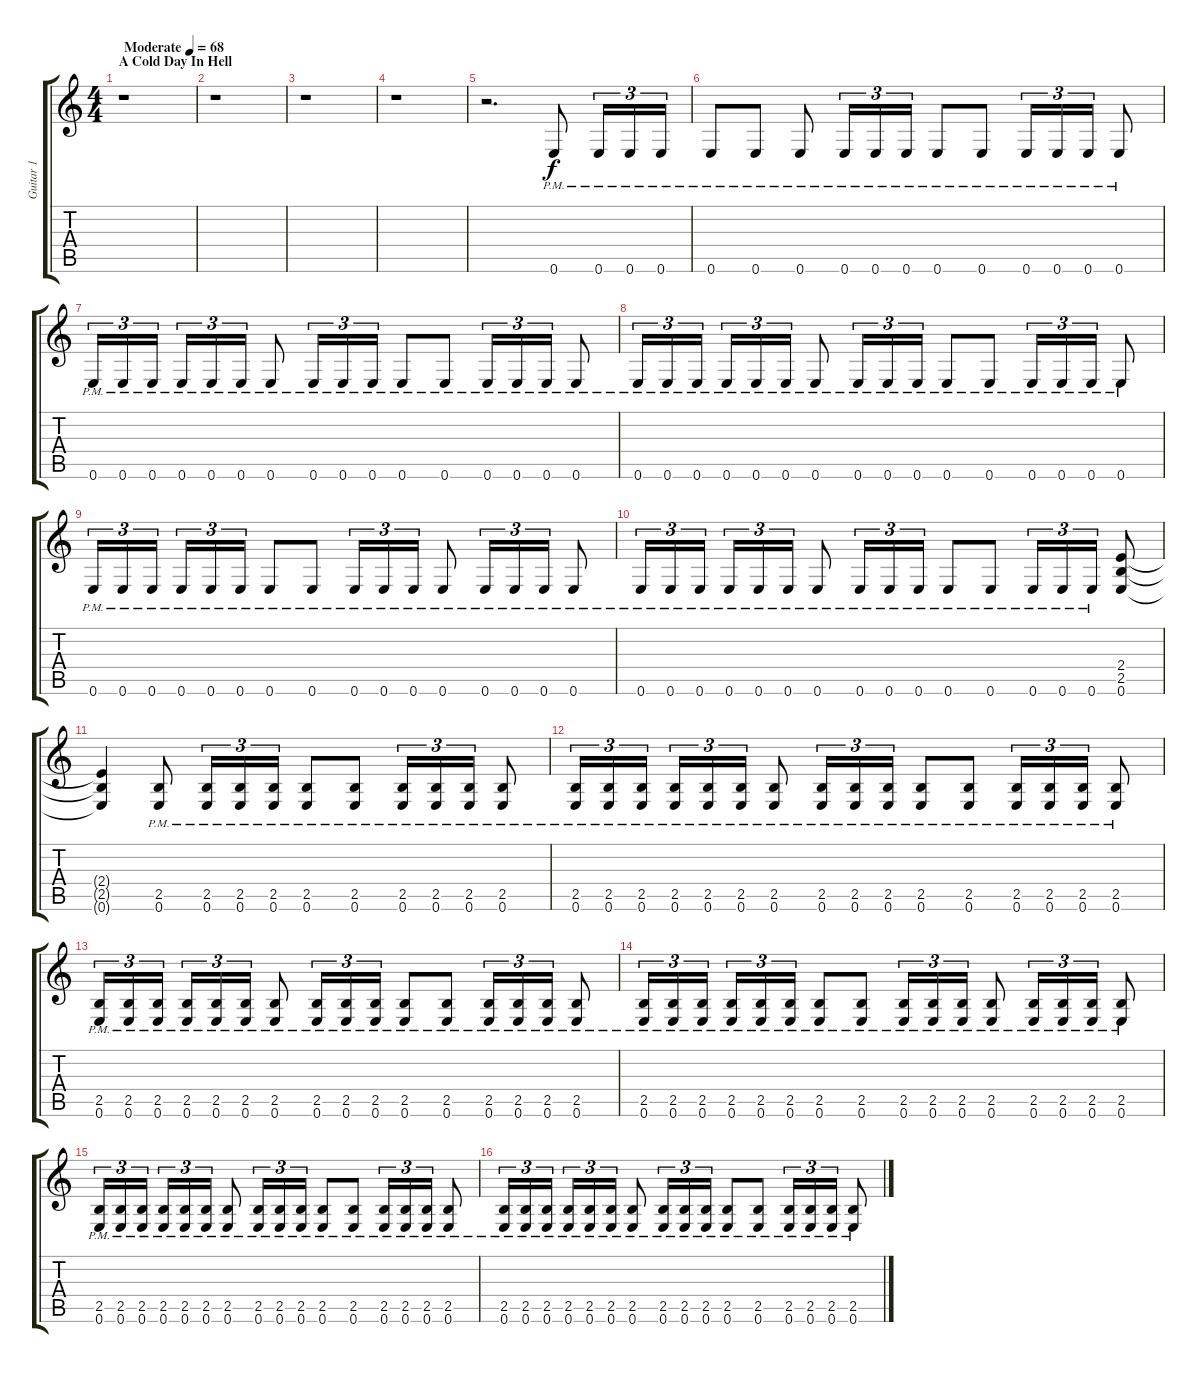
\track ("Guitar 1" "Guitar 1") {instrument overdrivenguitar}
\staff {score tabs}
\tuning (E4 B3 G3 D3 A2 E2) {hide}
\ts (4 4)
\section ("" "A Cold Day In Hell")
\tempo (68 "Moderate")
\clef g2
\ks c
r.1{dy f instrument overdrivenguitar} |
r.1 |
r.1 |
r.1 |
r.2{d} 0.6{pm}.8 0.6{pm}.16{tu (3 2)} 0.6{pm}.16{tu (3 2)} 0.6{pm}.16{tu (3 2)} |
0.6{pm}.8 0.6{pm}.8 0.6{pm}.8 0.6{pm}.16{tu (3 2)} 0.6{pm}.16{tu (3 2)} 0.6{pm}.16{tu (3 2)} 0.6{pm}.8 0.6{pm}.8 0.6{pm}.16{tu (3 2)} 0.6{pm}.16{tu (3 2)} 0.6{pm}.16{tu (3 2)} 0.6{pm}.8 |
0.6{pm}.16{tu (3 2)} 0.6{pm}.16{tu (3 2)} 0.6{pm}.16{tu (3 2) beam splitsecondary} 0.6{pm}.16{tu (3 2)} 0.6{pm}.16{tu (3 2)} 0.6{pm}.16{tu (3 2)} 0.6{pm}.8 0.6{pm}.16{tu (3 2)} 0.6{pm}.16{tu (3 2)} 0.6{pm}.16{tu (3 2)} 0.6{pm}.8 0.6{pm}.8 0.6{pm}.16{tu (3 2)} 0.6{pm}.16{tu (3 2)} 0.6{pm}.16{tu (3 2)} 0.6{pm}.8 |
0.6{pm}.16{tu (3 2)} 0.6{pm}.16{tu (3 2)} 0.6{pm}.16{tu (3 2) beam splitsecondary} 0.6{pm}.16{tu (3 2)} 0.6{pm}.16{tu (3 2)} 0.6{pm}.16{tu (3 2)} 0.6{pm}.8 0.6{pm}.16{tu (3 2)} 0.6{pm}.16{tu (3 2)} 0.6{pm}.16{tu (3 2)} 0.6{pm}.8 0.6{pm}.8 0.6{pm}.16{tu (3 2)} 0.6{pm}.16{tu (3 2)} 0.6{pm}.16{tu (3 2)} 0.6{pm}.8 |
0.6{pm}.16{tu (3 2)} 0.6{pm}.16{tu (3 2)} 0.6{pm}.16{tu (3 2) beam splitsecondary} 0.6{pm}.16{tu (3 2)} 0.6{pm}.16{tu (3 2)} 0.6{pm}.16{tu (3 2)} 0.6{pm}.8 0.6{pm}.8 0.6{pm}.16{tu (3 2)} 0.6{pm}.16{tu (3 2)} 0.6{pm}.16{tu (3 2)} 0.6{pm}.8 0.6{pm}.16{tu (3 2)} 0.6{pm}.16{tu (3 2)} 0.6{pm}.16{tu (3 2)} 0.6{pm}.8 |
0.6{pm}.16{tu (3 2)} 0.6{pm}.16{tu (3 2)} 0.6{pm}.16{tu (3 2) beam splitsecondary} 0.6{pm}.16{tu (3 2)} 0.6{pm}.16{tu (3 2)} 0.6{pm}.16{tu (3 2)} 0.6{pm}.8 0.6{pm}.16{tu (3 2)} 0.6{pm}.16{tu (3 2)} 0.6{pm}.16{tu (3 2)} 0.6{pm}.8 0.6{pm}.8 0.6{pm}.16{tu (3 2)} 0.6{pm}.16{tu (3 2)} 0.6{pm}.16{tu (3 2)} (2.4 2.5 0.6).8 |
(2.4{t} 2.5{t} 0.6{t}).4 (2.5{pm} 0.6{pm}).8 (2.5{pm} 0.6{pm}).16{tu (3 2)} (2.5{pm} 0.6{pm}).16{tu (3 2)} (2.5{pm} 0.6{pm}).16{tu (3 2)} (2.5{pm} 0.6{pm}).8 (2.5{pm} 0.6{pm}).8 (2.5{pm} 0.6{pm}).16{tu (3 2)} (2.5{pm} 0.6{pm}).16{tu (3 2)} (2.5{pm} 0.6{pm}).16{tu (3 2)} (2.5{pm} 0.6{pm}).8 |
(2.5{pm} 0.6{pm}).16{tu (3 2)} (2.5{pm} 0.6{pm}).16{tu (3 2)} (2.5{pm} 0.6{pm}).16{tu (3 2) beam splitsecondary} (2.5{pm} 0.6{pm}).16{tu (3 2)} (2.5{pm} 0.6{pm}).16{tu (3 2)} (2.5{pm} 0.6{pm}).16{tu (3 2)} (2.5{pm} 0.6{pm}).8 (2.5{pm} 0.6{pm}).16{tu (3 2)} (2.5{pm} 0.6{pm}).16{tu (3 2)} (2.5{pm} 0.6{pm}).16{tu (3 2)} (2.5{pm} 0.6{pm}).8 (2.5{pm} 0.6{pm}).8 (2.5{pm} 0.6{pm}).16{tu (3 2)} (2.5{pm} 0.6{pm}).16{tu (3 2)} (2.5{pm} 0.6{pm}).16{tu (3 2)} (2.5{pm} 0.6{pm}).8 |
(2.5{pm} 0.6{pm}).16{tu (3 2)} (2.5{pm} 0.6{pm}).16{tu (3 2)} (2.5{pm} 0.6{pm}).16{tu (3 2) beam splitsecondary} (2.5{pm} 0.6{pm}).16{tu (3 2)} (2.5{pm} 0.6{pm}).16{tu (3 2)} (2.5{pm} 0.6{pm}).16{tu (3 2)} (2.5{pm} 0.6{pm}).8 (2.5{pm} 0.6{pm}).16{tu (3 2)} (2.5{pm} 0.6{pm}).16{tu (3 2)} (2.5{pm} 0.6{pm}).16{tu (3 2)} (2.5{pm} 0.6{pm}).8 (2.5{pm} 0.6{pm}).8 (2.5{pm} 0.6{pm}).16{tu (3 2)} (2.5{pm} 0.6{pm}).16{tu (3 2)} (2.5{pm} 0.6{pm}).16{tu (3 2)} (2.5{pm} 0.6{pm}).8 |
(2.5{pm} 0.6{pm}).16{tu (3 2)} (2.5{pm} 0.6{pm}).16{tu (3 2)} (2.5{pm} 0.6{pm}).16{tu (3 2) beam splitsecondary} (2.5{pm} 0.6{pm}).16{tu (3 2)} (2.5{pm} 0.6{pm}).16{tu (3 2)} (2.5{pm} 0.6{pm}).16{tu (3 2)} (2.5{pm} 0.6{pm}).8 (2.5{pm} 0.6{pm}).8 (2.5{pm} 0.6{pm}).16{tu (3 2)} (2.5{pm} 0.6{pm}).16{tu (3 2)} (2.5{pm} 0.6{pm}).16{tu (3 2)} (2.5{pm} 0.6{pm}).8 (2.5{pm} 0.6{pm}).16{tu (3 2)} (2.5{pm} 0.6{pm}).16{tu (3 2)} (2.5{pm} 0.6{pm}).16{tu (3 2)} (2.5{pm} 0.6{pm}).8 |
(2.5{pm} 0.6{pm}).16{tu (3 2)} (2.5{pm} 0.6{pm}).16{tu (3 2)} (2.5{pm} 0.6{pm}).16{tu (3 2) beam splitsecondary} (2.5{pm} 0.6{pm}).16{tu (3 2)} (2.5{pm} 0.6{pm}).16{tu (3 2)} (2.5{pm} 0.6{pm}).16{tu (3 2)} (2.5{pm} 0.6{pm}).8 (2.5{pm} 0.6{pm}).16{tu (3 2)} (2.5{pm} 0.6{pm}).16{tu (3 2)} (2.5{pm} 0.6{pm}).16{tu (3 2)} (2.5{pm} 0.6{pm}).8 (2.5{pm} 0.6{pm}).8 (2.5{pm} 0.6{pm}).16{tu (3 2)} (2.5{pm} 0.6{pm}).16{tu (3 2)} (2.5{pm} 0.6{pm}).16{tu (3 2)} (2.5{pm} 0.6{pm}).8 |
(2.5{pm} 0.6{pm}).16{tu (3 2)} (2.5{pm} 0.6{pm}).16{tu (3 2)} (2.5{pm} 0.6{pm}).16{tu (3 2) beam splitsecondary} (2.5{pm} 0.6{pm}).16{tu (3 2)} (2.5{pm} 0.6{pm}).16{tu (3 2)} (2.5{pm} 0.6{pm}).16{tu (3 2)} (2.5{pm} 0.6{pm}).8 (2.5{pm} 0.6{pm}).16{tu (3 2)} (2.5{pm} 0.6{pm}).16{tu (3 2)} (2.5{pm} 0.6{pm}).16{tu (3 2)} (2.5{pm} 0.6{pm}).8 (2.5{pm} 0.6{pm}).8 (2.5{pm} 0.6{pm}).16{tu (3 2)} (2.5{pm} 0.6{pm}).16{tu (3 2)} (2.5{pm} 0.6{pm}).16{tu (3 2)} (2.5{pm} 0.6{pm}).8
